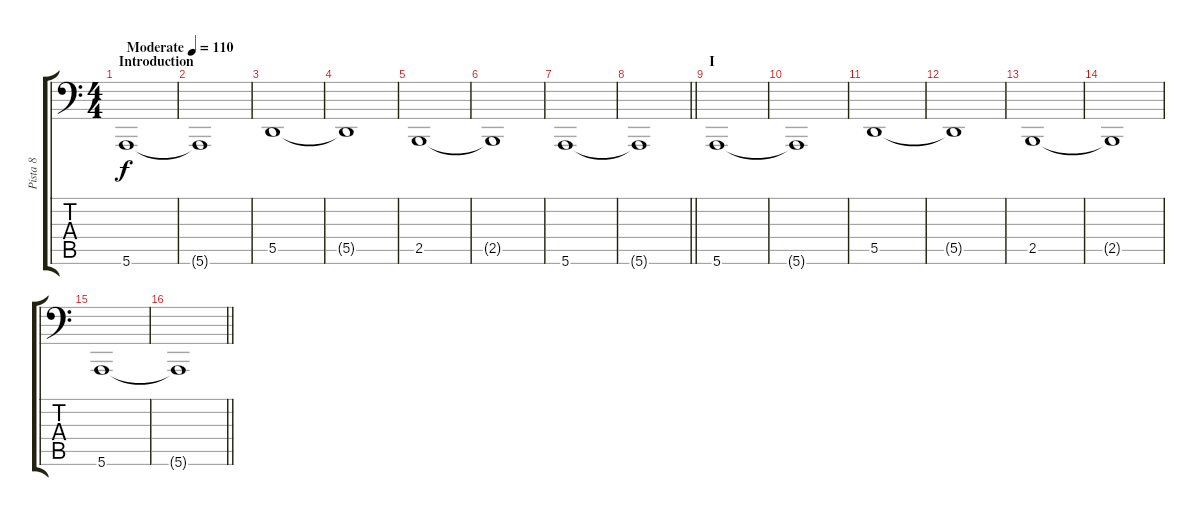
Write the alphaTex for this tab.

\track ("Pista 8" "Pista 8") {instrument trombone}
\staff {score tabs}
\tuning (E3 B2 G2 D2 A1 E1) {hide}
\ts (4 4)
\section ("" "Introduction")
\tempo (110 "Moderate")
\clef f4
\ks c
5.6.1{dy f instrument trombone} |
5.6{t}.1 |
5.5.1 |
5.5{t}.1 |
2.5.1 |
2.5{t}.1 |
5.6.1 |
\barLineRight lightlight
5.6{t}.1 |
\section ("" "I")
5.6.1 |
5.6{t}.1 |
5.5.1 |
5.5{t}.1 |
2.5.1 |
2.5{t}.1 |
5.6.1 |
\barLineRight lightlight
5.6{t}.1
